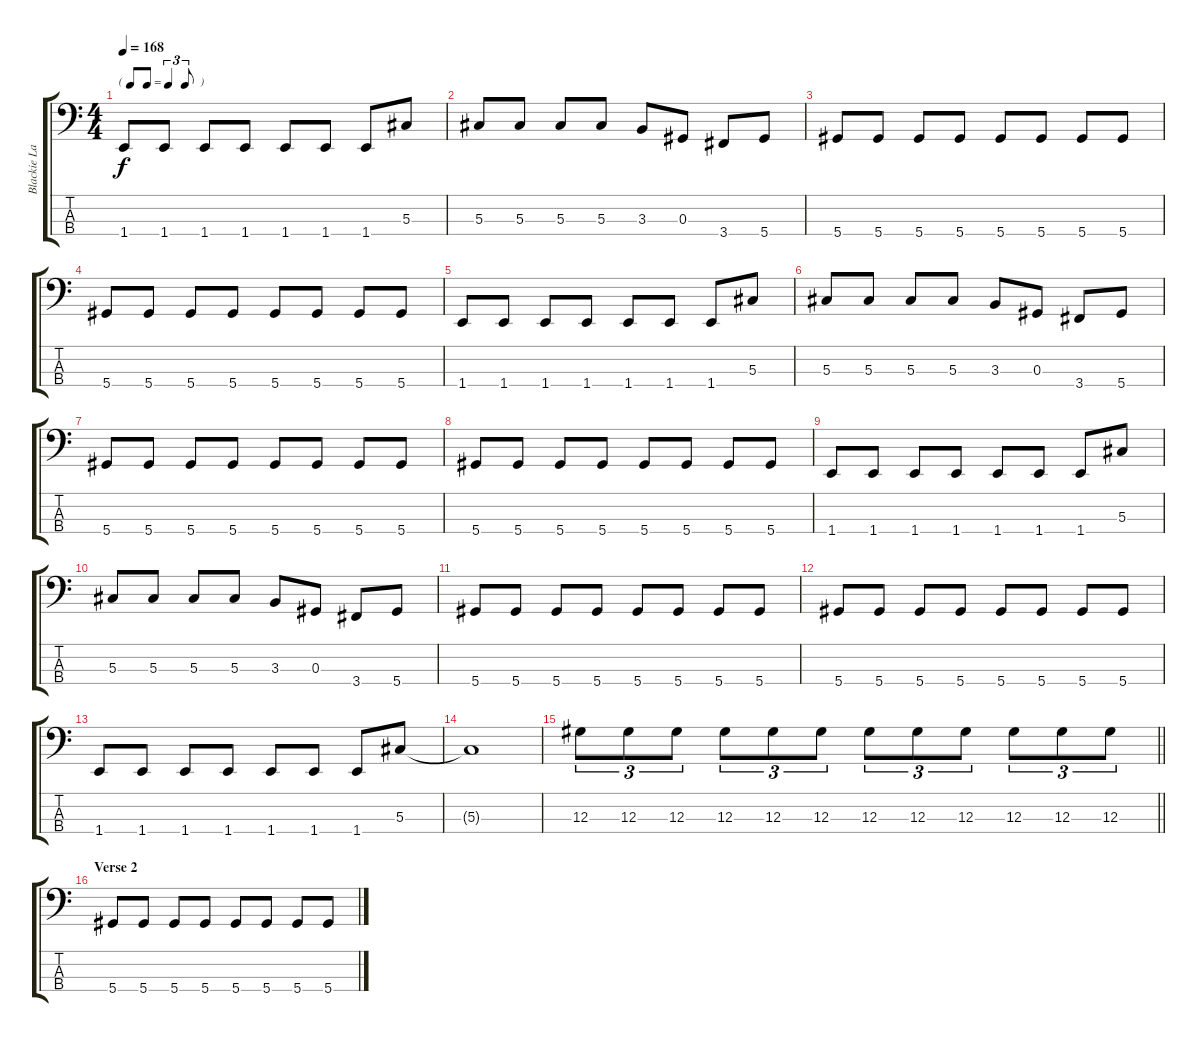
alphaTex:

\track ("Blackie Lawless (bass)" "Blackie La") {instrument electricbassfinger}
\staff {score tabs}
\tuning (Gb2 Db2 Ab1 Eb1) {hide}
\ts (4 4)
\tf triplet8th
\tempo 168
\clef f4
\ks c
1.4.8{dy f} 1.4.8 1.4.8 1.4.8 1.4.8 1.4.8 1.4.8 5.3.8 |
5.3.8 5.3.8 5.3.8 5.3.8 3.3.8 0.3.8 3.4.8 5.4.8 |
5.4.8 5.4.8 5.4.8 5.4.8 5.4.8 5.4.8 5.4.8 5.4.8 |
5.4.8 5.4.8 5.4.8 5.4.8 5.4.8 5.4.8 5.4.8 5.4.8 |
1.4.8 1.4.8 1.4.8 1.4.8 1.4.8 1.4.8 1.4.8 5.3.8 |
5.3.8 5.3.8 5.3.8 5.3.8 3.3.8 0.3.8 3.4.8 5.4.8 |
5.4.8 5.4.8 5.4.8 5.4.8 5.4.8 5.4.8 5.4.8 5.4.8 |
5.4.8 5.4.8 5.4.8 5.4.8 5.4.8 5.4.8 5.4.8 5.4.8 |
1.4.8 1.4.8 1.4.8 1.4.8 1.4.8 1.4.8 1.4.8 5.3.8 |
5.3.8 5.3.8 5.3.8 5.3.8 3.3.8 0.3.8 3.4.8 5.4.8 |
5.4.8 5.4.8 5.4.8 5.4.8 5.4.8 5.4.8 5.4.8 5.4.8 |
5.4.8 5.4.8 5.4.8 5.4.8 5.4.8 5.4.8 5.4.8 5.4.8 |
1.4.8 1.4.8 1.4.8 1.4.8 1.4.8 1.4.8 1.4.8 5.3.8 |
5.3{t}.1 |
\barLineRight lightlight
12.3.8{tu (3 2)} 12.3.8{tu (3 2)} 12.3.8{tu (3 2)} 12.3.8{tu (3 2)} 12.3.8{tu (3 2)} 12.3.8{tu (3 2)} 12.3.8{tu (3 2)} 12.3.8{tu (3 2)} 12.3.8{tu (3 2)} 12.3.8{tu (3 2)} 12.3.8{tu (3 2)} 12.3.8{tu (3 2)} |
\section ("" "Verse 2")
5.4.8 5.4.8 5.4.8 5.4.8 5.4.8 5.4.8 5.4.8 5.4.8
